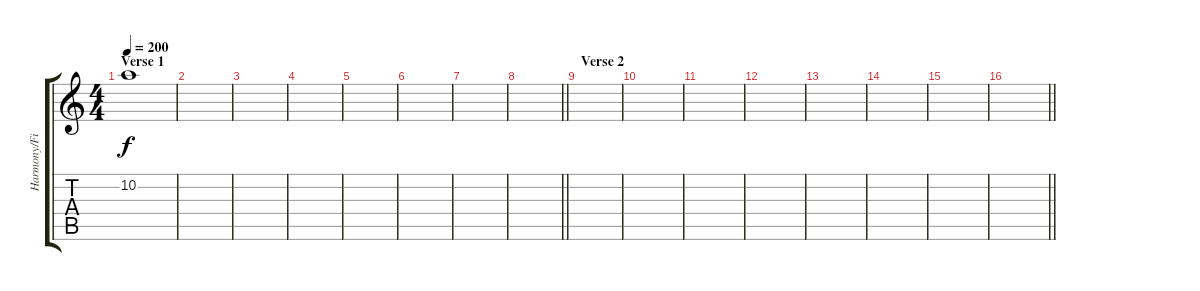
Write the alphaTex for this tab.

\track ("Harmony/Fills" "Harmony/Fi") {instrument distortionguitar}
\staff {score tabs}
\tuning (E4 B3 G3 D3 A2 E2) {hide}
\ts (4 4)
\section ("" "Verse 1")
\tempo 200
\clef g2
\ks c
10.2{t}.1{dy f} |
|
|
|
|
|
|
\barLineRight lightlight
|
\section ("" "Verse 2")
|
|
|
|
|
|
|
\barLineRight lightlight
